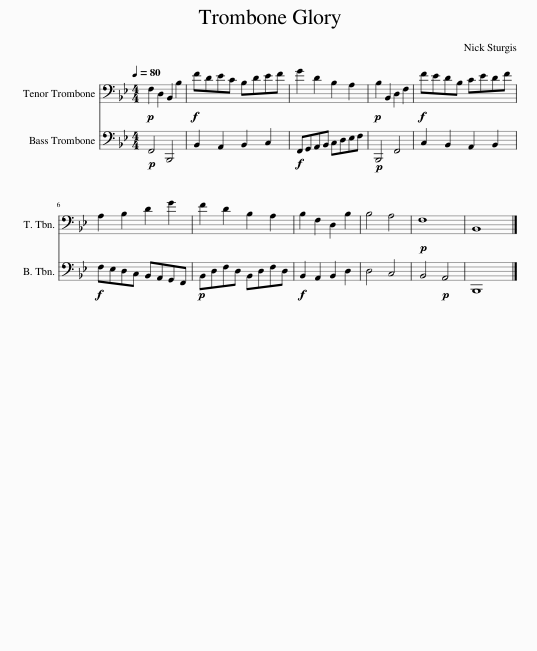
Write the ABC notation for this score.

X:1
%%score 1 2
L:1/8
Q:1/4=80
M:4/4
I:linebreak $
K:Bb
V:1 bass
V:2 bass
V:1
!p! F,2 D,2 B,,2 B,2 |!f! FDEC B,DEF | G2 D2 B,2 A,2 |!p! B,2 B,,2 D,2 F,2 |!f! FEDB, CEDF |$ %5
 A,2 B,2 D2 G2 | F2 D2 B,2 A,2 | B,2 F,2 D,2 B,2 | B,4 A,4 |!p! F,8 | %10
 B,,8 |] %11
V:2
!p! F,,4 B,,,4 | B,,2 A,,2 B,,2 C,2 |!f! F,,G,,A,,B,, C,D,E,F, |!p! B,,,4 F,,4 | C,2 B,,2 A,,2 B,,2 |$ %5
!f! F,E,D,C, B,,A,,G,,F,, |!p! B,,D,F,D, B,,D,F,D, |!f! B,,2 A,,2 B,,2 D,2 | D,4 C,4 | B,,4!p! A,,4 | %10
 B,,,8 |] %11
